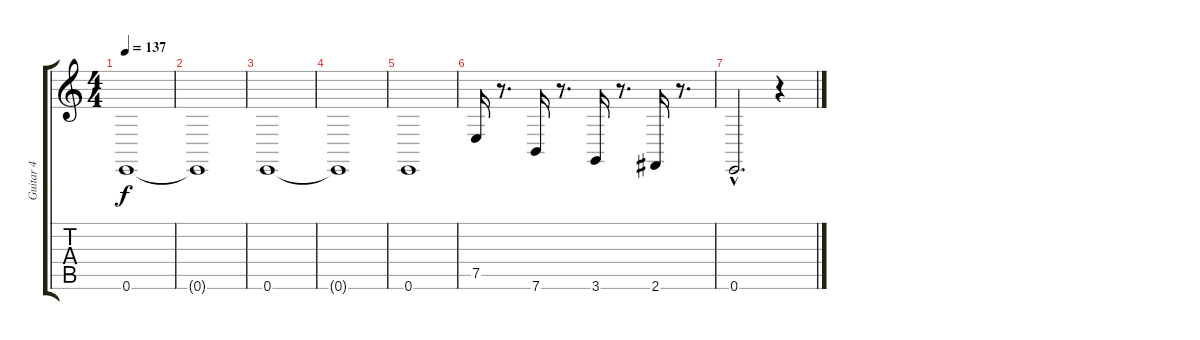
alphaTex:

\track ("Guitar 4" "Guitar 4") {instrument violin}
\staff {score tabs}
\tuning (E4 B3 G3 D3 A2 E2) {hide}
\ts (4 4)
\tempo 137
\clef g2
\ks c
0.6.1{dy f} |
0.6{t}.1 |
0.6.1 |
0.6{t}.1 |
0.6.1 |
7.5.16 r.8{d} 7.6.16 r.8{d} 3.6.16 r.8{d} 2.6.16 r.8{d} |
0.6{hac}.2{d} r.4
